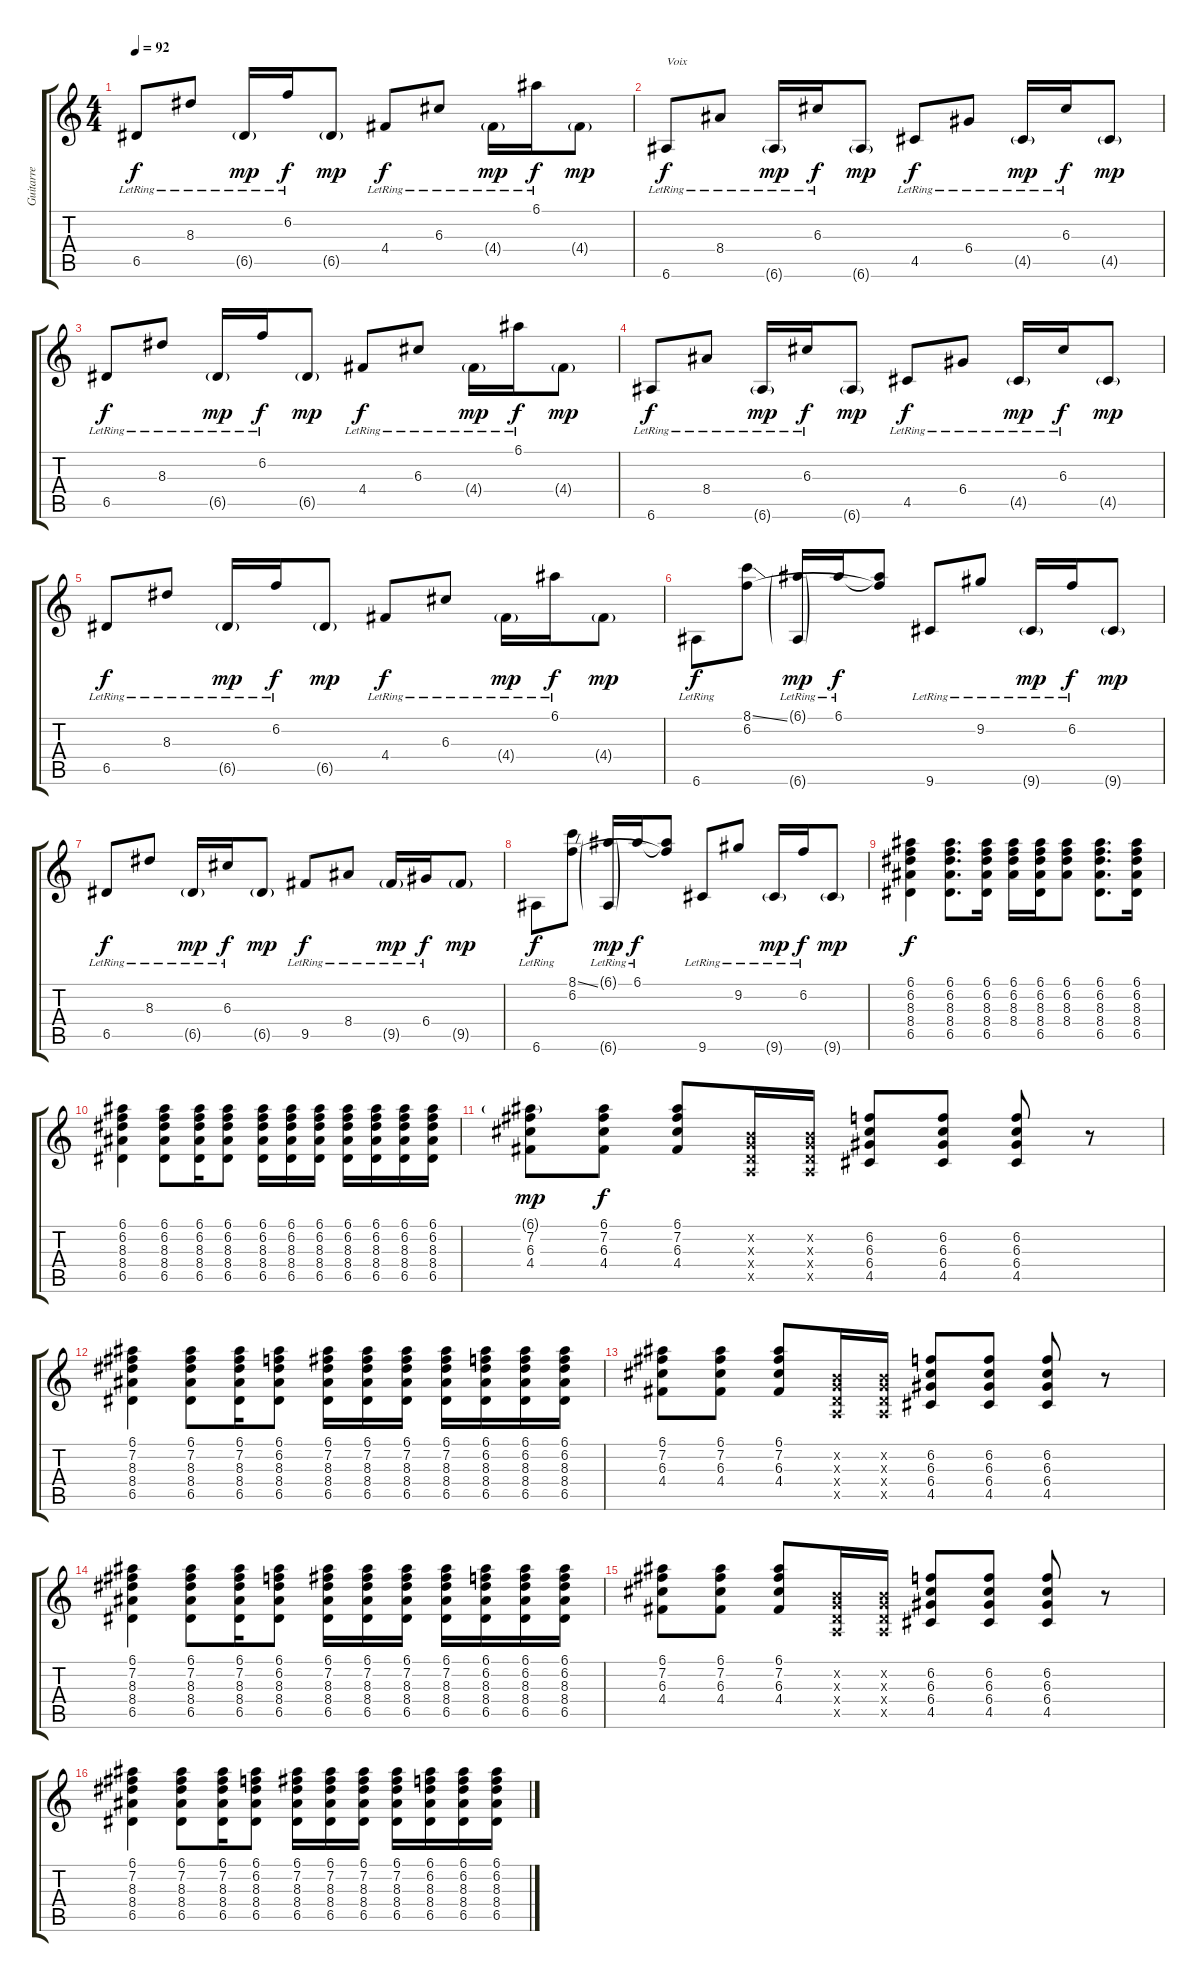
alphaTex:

\track ("Guitarre" "Guitarre") {instrument acousticguitarsteel}
\staff {score tabs}
\tuning (E4 B3 G3 D3 A2 E2) {hide}
\ts (4 4)
\tempo 92
\clef g2
\ks c
6.5{lr}.8{dy f} 8.3{lr}.8 6.5{g lr}.16{dy mp} 6.2{lr}.16{dy f} 6.5{g}.8{dy mp} 4.4{lr}.8{dy f} 6.3{lr}.8 4.4{g lr}.16{dy mp} 6.1{lr}.16{dy f} 4.4{g}.8{dy mp} |
6.6{lr}.8{txt "Voix" dy f} 8.4{lr}.8 6.6{g lr}.16{dy mp} 6.3{lr}.16{dy f} 6.6{g}.8{dy mp} 4.5{lr}.8{dy f} 6.4{lr}.8 4.5{g lr}.16{dy mp} 6.3{lr}.16{dy f} 4.5{g}.8{dy mp} |
6.5{lr}.8{dy f} 8.3{lr}.8 6.5{g lr}.16{dy mp} 6.2{lr}.16{dy f} 6.5{g}.8{dy mp} 4.4{lr}.8{dy f} 6.3{lr}.8 4.4{g lr}.16{dy mp} 6.1{lr}.16{dy f} 4.4{g}.8{dy mp} |
6.6{lr}.8{dy f} 8.4{lr}.8 6.6{g lr}.16{dy mp} 6.3{lr}.16{dy f} 6.6{g}.8{dy mp} 4.5{lr}.8{dy f} 6.4{lr}.8 4.5{g lr}.16{dy mp} 6.3{lr}.16{dy f} 4.5{g}.8{dy mp} |
6.5{lr}.8{dy f} 8.3{lr}.8 6.5{g lr}.16{dy mp} 6.2{lr}.16{dy f} 6.5{g}.8{dy mp} 4.4{lr}.8{dy f} 6.3{lr}.8 4.4{g lr}.16{dy mp} 6.1{lr}.16{dy f} 4.4{g}.8{dy mp} |
6.6{lr}.8{dy f} (8.1{ss} 6.2).8 (6.1{g} 6.6{g lr}).16{dy mp} 6.1{lr}.16{dy f} (6.1{t} 6.2{t}).8 9.6{lr}.8 9.2{lr}.8 9.6{g lr}.16{dy mp} 6.2{lr}.16{dy f} 9.6{g}.8{dy mp} |
6.5{lr}.8{dy f} 8.3{lr}.8 6.5{g lr}.16{dy mp} 6.3{lr}.16{dy f} 6.5{g}.8{dy mp} 9.5{lr}.8{dy f} 8.4{lr}.8 9.5{g lr}.16{dy mp} 6.4{lr}.16{dy f} 9.5{g}.8{dy mp} |
6.6{lr}.8{dy f} (8.1{ss} 6.2).8 (6.1{g} 6.6{g lr}).16{dy mp} 6.1{lr}.16{dy f} (6.1{t} 6.2{t}).8 9.6{lr}.8 9.2{lr}.8 9.6{g lr}.16{dy mp} 6.2{lr}.16{dy f} 9.6{g}.8{dy mp} |
(6.1 6.2 8.3 8.4 6.5).4{dy f} (6.1 6.2 8.3 8.4 6.5).8{d} (6.1 6.2 8.3 8.4 6.5).16 (6.1 6.2 8.3 8.4).16 (6.1 6.2 8.3 8.4 6.5).16 (6.1 6.2 8.3 8.4).8 (6.1 6.2 8.3 8.4 6.5).8{d} (6.1 6.2 8.3 8.4 6.5).16 |
(6.1 6.2 8.3 8.4 6.5).4 (6.1 6.2 8.3 8.4 6.5).8 (6.1 6.2 8.3 8.4 6.5).16 (6.1 6.2 8.3 8.4 6.5).8 (6.1 6.2 8.3 8.4 6.5).16 (6.1 6.2 8.3 8.4 6.5).16 (6.1 6.2 8.3 8.4 6.5).16 (6.1 6.2 8.3 8.4 6.5).16 (6.1 6.2 8.3 8.4 6.5).16 (6.1 6.2 8.3 8.4 6.5).16 (6.1 6.2 8.3 8.4 6.5).16 |
(6.1{g} 7.2 6.3 4.4).8{dy mp} (6.1 7.2 6.3 4.4).8{dy f} (6.1 7.2 6.3 4.4).8 (0.2{x} 0.3{x} 0.4{x} 0.5{x}).16 (0.2{x} 0.3{x} 0.4{x} 0.5{x}).16 (6.2 6.3 6.4 4.5).8 (6.2 6.3 6.4 4.5).8 (6.2 6.3 6.4 4.5).8 r.8 |
(6.1 7.2 8.3 8.4 6.5).4 (6.1 7.2 8.3 8.4 6.5).8 (6.1 7.2 8.3 8.4 6.5).16 (6.1 6.2 8.3 8.4 6.5).8 (6.1 7.2 8.3 8.4 6.5).16 (6.1 7.2 8.3 8.4 6.5).16 (6.1 7.2 8.3 8.4 6.5).16 (6.1 7.2 8.3 8.4 6.5).16 (6.1 6.2 8.3 8.4 6.5).16 (6.1 6.2 8.3 8.4 6.5).16 (6.1 6.2 8.3 8.4 6.5).16 |
(6.1 7.2 6.3 4.4).8 (6.1 7.2 6.3 4.4).8 (6.1 7.2 6.3 4.4).8 (0.2{x} 0.3{x} 0.4{x} 0.5{x}).16 (0.2{x} 0.3{x} 0.4{x} 0.5{x}).16 (6.2 6.3 6.4 4.5).8 (6.2 6.3 6.4 4.5).8 (6.2 6.3 6.4 4.5).8 r.8 |
(6.1 7.2 8.3 8.4 6.5).4 (6.1 7.2 8.3 8.4 6.5).8 (6.1 7.2 8.3 8.4 6.5).16 (6.1 6.2 8.3 8.4 6.5).8 (6.1 7.2 8.3 8.4 6.5).16 (6.1 7.2 8.3 8.4 6.5).16 (6.1 7.2 8.3 8.4 6.5).16 (6.1 7.2 8.3 8.4 6.5).16 (6.1 6.2 8.3 8.4 6.5).16 (6.1 6.2 8.3 8.4 6.5).16 (6.1 6.2 8.3 8.4 6.5).16 |
(6.1 7.2 6.3 4.4).8 (6.1 7.2 6.3 4.4).8 (6.1 7.2 6.3 4.4).8 (0.2{x} 0.3{x} 0.4{x} 0.5{x}).16 (0.2{x} 0.3{x} 0.4{x} 0.5{x}).16 (6.2 6.3 6.4 4.5).8 (6.2 6.3 6.4 4.5).8 (6.2 6.3 6.4 4.5).8 r.8 |
(6.1 7.2 8.3 8.4 6.5).4 (6.1 7.2 8.3 8.4 6.5).8 (6.1 7.2 8.3 8.4 6.5).16 (6.1 6.2 8.3 8.4 6.5).8 (6.1 7.2 8.3 8.4 6.5).16 (6.1 7.2 8.3 8.4 6.5).16 (6.1 7.2 8.3 8.4 6.5).16 (6.1 7.2 8.3 8.4 6.5).16 (6.1 6.2 8.3 8.4 6.5).16 (6.1 6.2 8.3 8.4 6.5).16 (6.1 6.2 8.3 8.4 6.5).16
